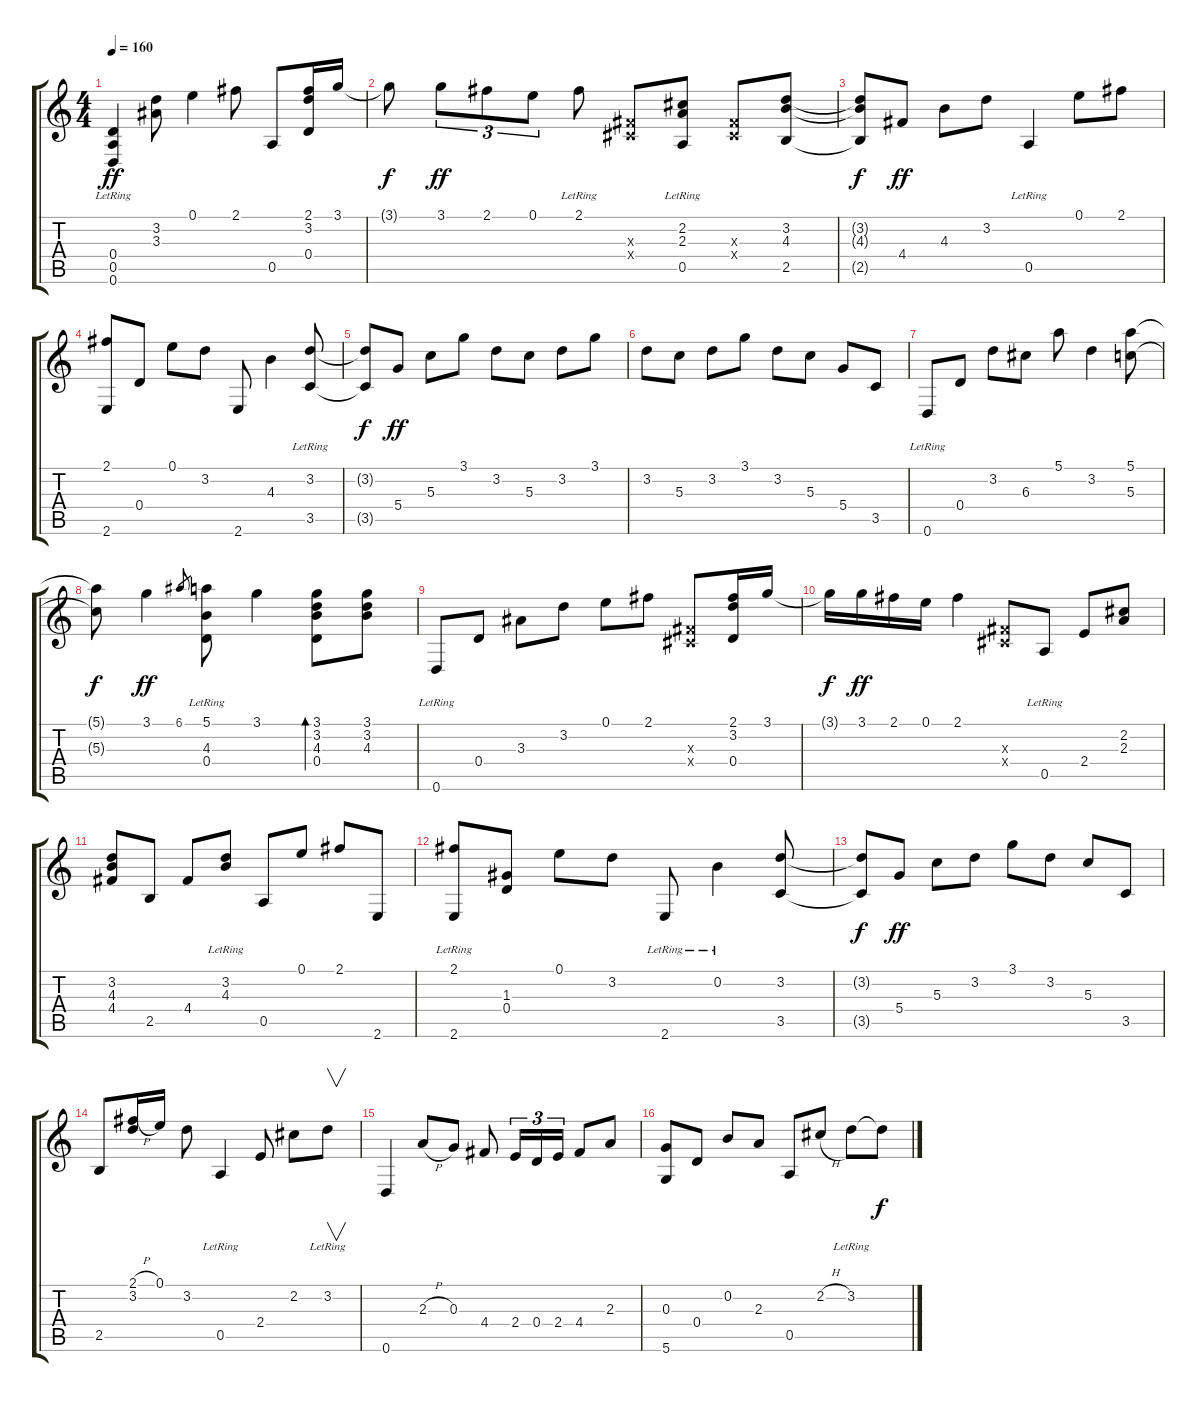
\track "" {instrument electricbasspick}
\staff {score tabs}
\tuning (E4 B3 G3 D3 A2 D2) {hide}
\ts (4 4)
\tempo 160
\clef g2
\ks c
(0.4 0.5 0.6{lr}).4{dy ff} (3.2 3.3).8 0.1.4 2.1.8 0.5.8 (2.1 3.2 0.4).16 3.1.16 |
3.1{t}.8{dy f} 3.1.8{tu (3 2) dy ff} 2.1.8{tu (3 2)} 0.1.8{tu (3 2)} 2.1{lr}.8 (-1.3{x} -1.4{x}).8 (2.2 2.3 0.5{lr}).8 (-1.3{x} -1.4{x}).8 (3.2 4.3 2.5).8 |
(3.2{t} 4.3{t} 2.5{t}).8{dy f} 4.4.8{dy ff} 4.3.8 3.2.8 0.5{lr}.4 0.1.8 2.1.8 |
(2.1 2.6).8 0.4.8 0.1.8 3.2.8 2.6.8 4.3.4 (3.2 3.5{lr}).8 |
(3.2{t} 3.5{t}).8{dy f} 5.4.8{dy ff} 5.3.8 3.1.8 3.2.8 5.3.8 3.2.8 3.1.8 |
3.2.8 5.3.8 3.2.8 3.1.8 3.2.8 5.3.8 5.4.8 3.5.8 |
0.6{lr}.8 0.4.8 3.2.8 6.3.8 5.1.8 3.2.4 (5.1 5.3).8 |
(5.1{t} 5.3{t}).8{dy f} 3.1.4{dy ff} 6.1.8{gr} (5.1 4.3 0.4{lr}).8 3.1.4 (3.1 3.2 4.3 0.4).8{bd 120} (3.1 3.2 4.3).8 |
0.6{lr}.8 0.4.8 3.3.8 3.2.8 0.1.8 2.1.8 (-1.3{x} -1.4{x}).8 (2.1 3.2 0.4).16 3.1.16 |
3.1{t}.16{dy f} 3.1.16{dy ff} 2.1.16 0.1.16 2.1.4 (-1.3{x} -1.4{x}).8 0.5{lr}.8 2.4.8 (2.2 2.3).8 |
(3.2 4.3 4.4).8 2.5.8 4.4.8 (3.2{lr} 4.3{lr}).8 0.5.8 0.1.8 2.1.8 2.6.8 |
(2.1 2.6{lr}).8 (1.3 0.4).8 0.1.8 3.2.8 2.6{lr}.8 0.2{lr}.4 (3.2 3.5).8 |
(3.2{t} 3.5{t}).8{dy f} 5.4.8{dy ff} 5.3.8 3.2.8 3.1.8 3.2.8 5.3.8 3.5.8 |
2.5.8 (2.1{h} 3.2).16 0.1.16 3.2.8 0.5{lr}.4 2.4.8 2.2.8 3.2{lr}.8{v} |
0.6.4 2.3{h}.8 0.3.8 4.4.8 2.4.16{tu (3 2)} 0.4.16{tu (3 2)} 2.4.16{tu (3 2)} 4.4.8 2.3.8 |
(0.3 5.6).8 0.4.8 0.2.8 2.3.8 0.5.8 2.2{h}.8 3.2{lr}.8 3.2{t}.8{dy f}
